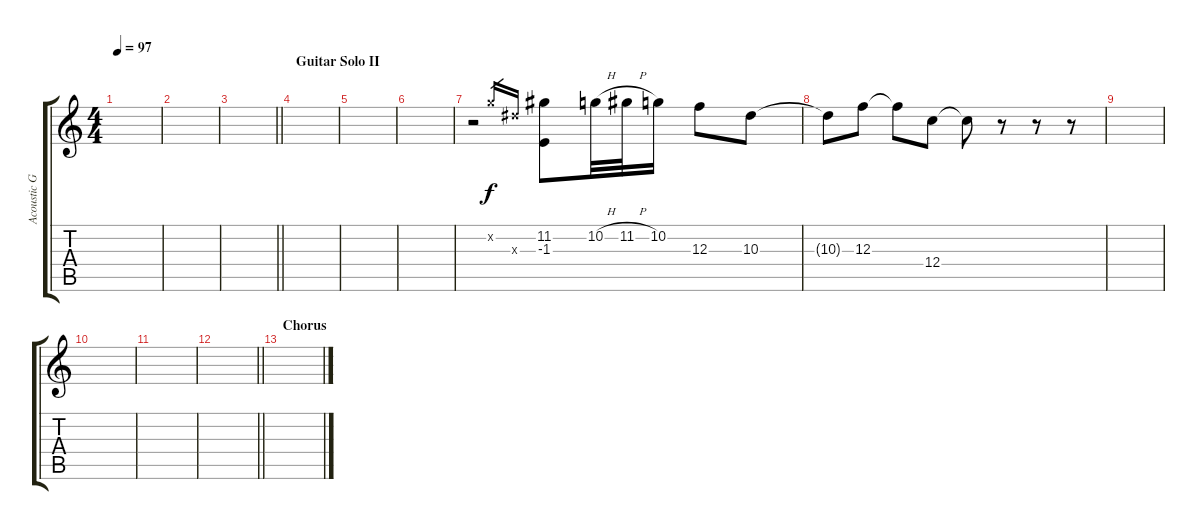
\track ("Acoustic Guitar (Nylon)" "Acoustic G") {instrument acousticguitarnylon}
\staff {score tabs}
\tuning (D4 A3 F3 C3 G2 D2) {hide}
\ts (4 4)
\tempo 97
\clef g2
\ks c
|
|
\barLineRight lightlight
|
\section ("" "Guitar Solo II")
|
|
|
r.2 10.2{x}.16{gr} 10.3{x}.16{gr} (11.2 -1.3).8{dy f} 10.2{h}.32 11.2{h}.32 10.2.16 12.3.8 10.3.8 |
10.3{t}.8 12.3.8 12.3{t}.8 12.4.8 12.4{t}.8 r.8 r.8 r.8 |
|
|
|
\barLineRight lightlight
|
\section ("" "Chorus")
